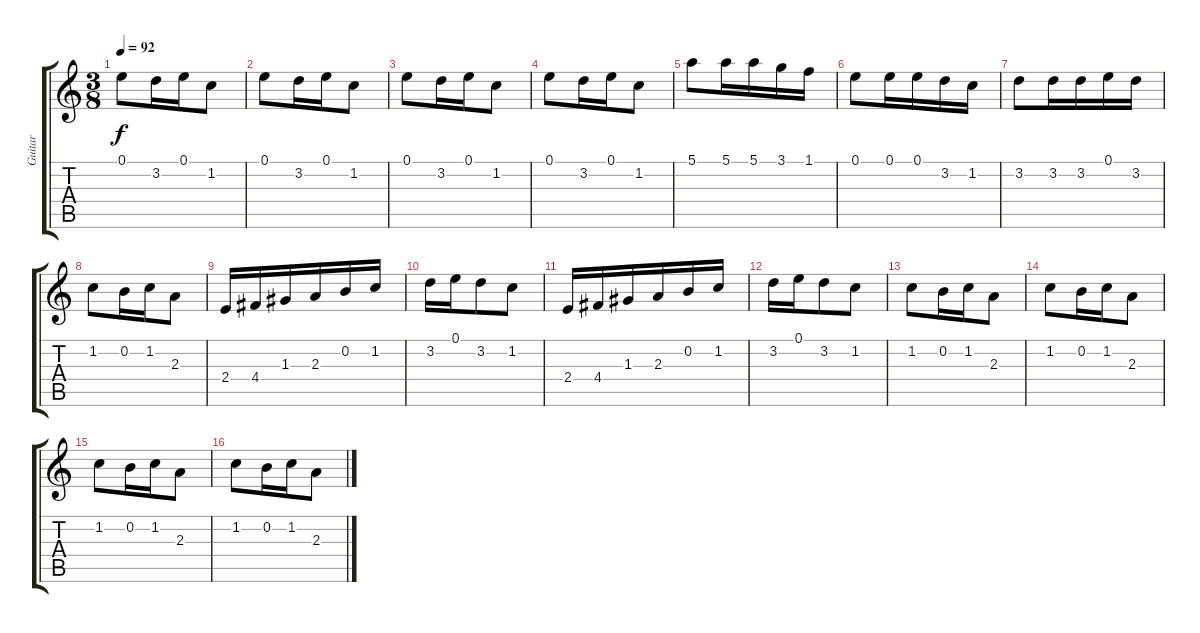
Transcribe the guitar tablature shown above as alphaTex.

\track ("Guitar" "Guitar") {instrument overdrivenguitar}
\staff {score tabs}
\tuning (E4 B3 G3 D3 A2 E2) {hide}
\ts (3 8)
\tempo 92
\clef g2
\ks c
0.1.8{dy f} 3.2.16 0.1.16 1.2.8 |
0.1.8 3.2.16 0.1.16 1.2.8 |
0.1.8 3.2.16 0.1.16 1.2.8 |
0.1.8 3.2.16 0.1.16 1.2.8 |
5.1.8 5.1.16 5.1.16 3.1.16 1.1.16 |
0.1.8 0.1.16 0.1.16 3.2.16 1.2.16 |
3.2.8 3.2.16 3.2.16 0.1.16 3.2.16 |
1.2.8 0.2.16 1.2.16 2.3.8 |
2.4.16 4.4.16 1.3.16 2.3.16 0.2.16 1.2.16 |
3.2.16 0.1.16 3.2.8 1.2.8 |
2.4.16 4.4.16 1.3.16 2.3.16 0.2.16 1.2.16 |
3.2.16 0.1.16 3.2.8 1.2.8 |
1.2.8 0.2.16 1.2.16 2.3.8 |
1.2.8 0.2.16 1.2.16 2.3.8 |
1.2.8 0.2.16 1.2.16 2.3.8 |
1.2.8 0.2.16 1.2.16 2.3.8
